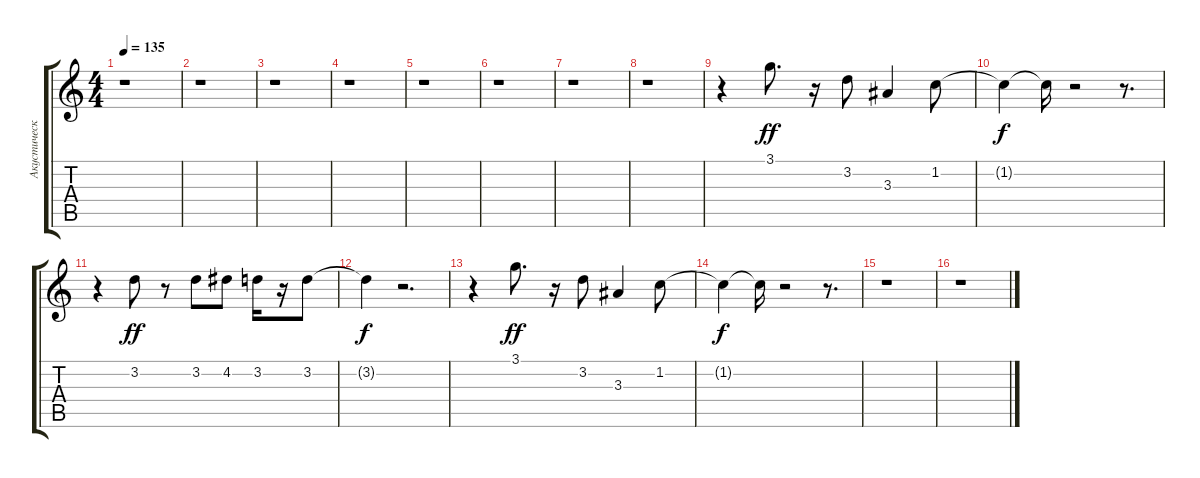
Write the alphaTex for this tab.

\track ("Акустическая гитара" "Акустическ") {instrument acousticguitarsteel}
\staff {score tabs}
\tuning (E4 B3 G3 D3 A2 E2) {hide}
\ts (4 4)
\tempo 135
\clef g2
\ks c
r.1{dy f} |
r.1 |
r.1 |
r.1 |
r.1 |
r.1 |
r.1 |
r.1 |
r.4 3.1.8{d dy ff} r.16 3.2.8 3.3.4 1.2.8 |
1.2{t}.4{dy f} 1.2{t}.16 r.2 r.8{d} |
r.4 3.2.8{dy ff} r.8 3.2.8 4.2.8 3.2.16 r.16 3.2.8 |
3.2{t}.4{dy f} r.2{d} |
r.4 3.1.8{d dy ff} r.16 3.2.8 3.3.4 1.2.8 |
1.2{t}.4{dy f} 1.2{t}.16 r.2 r.8{d} |
r.1 |
r.1
